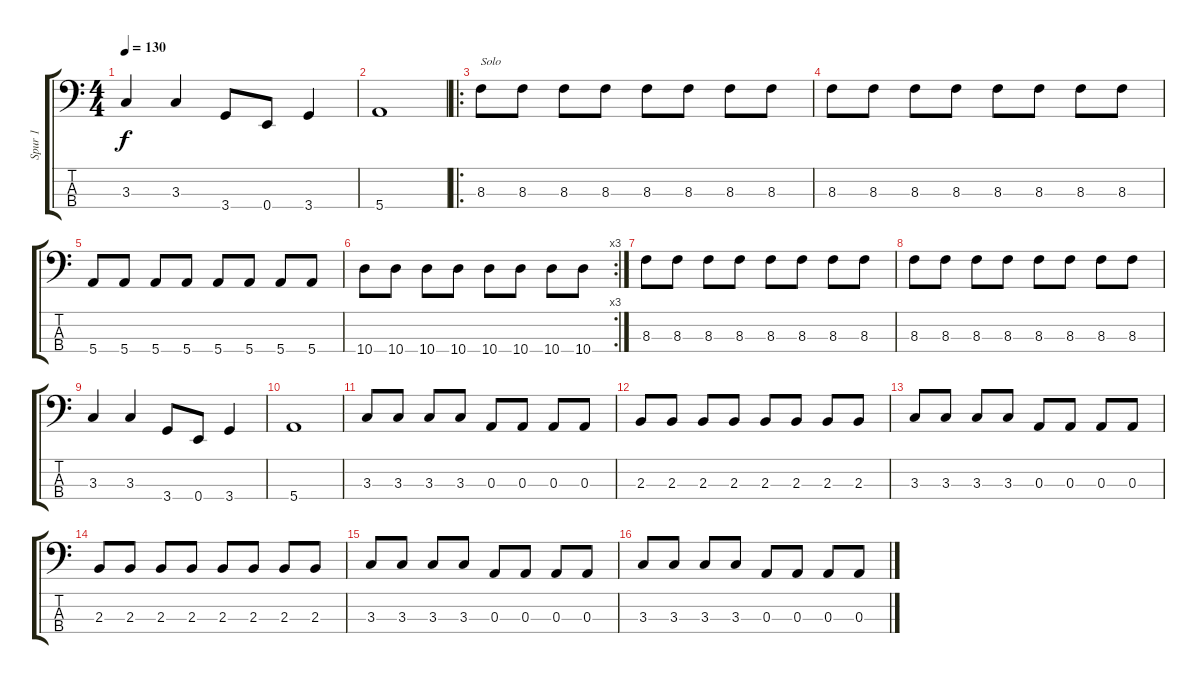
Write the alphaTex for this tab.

\track ("Spur 1" "Spur 1") {instrument electricbassfinger}
\staff {score tabs}
\tuning (G2 D2 A1 E1) {hide}
\ts (4 4)
\tempo 130
\clef f4
\ks c
3.3.4{dy f} 3.3.4 3.4.8 0.4.8 3.4.4 |
5.4.1 |
\ro
8.3.8{txt "Solo"} 8.3.8 8.3.8 8.3.8 8.3.8 8.3.8 8.3.8 8.3.8 |
8.3.8 8.3.8 8.3.8 8.3.8 8.3.8 8.3.8 8.3.8 8.3.8 |
5.4.8 5.4.8 5.4.8 5.4.8 5.4.8 5.4.8 5.4.8 5.4.8 |
\rc 3
10.4.8 10.4.8 10.4.8 10.4.8 10.4.8 10.4.8 10.4.8 10.4.8 |
8.3.8 8.3.8 8.3.8 8.3.8 8.3.8 8.3.8 8.3.8 8.3.8 |
8.3.8 8.3.8 8.3.8 8.3.8 8.3.8 8.3.8 8.3.8 8.3.8 |
3.3.4 3.3.4 3.4.8 0.4.8 3.4.4 |
5.4.1 |
3.3.8 3.3.8 3.3.8 3.3.8 0.3.8 0.3.8 0.3.8 0.3.8 |
2.3.8 2.3.8 2.3.8 2.3.8 2.3.8 2.3.8 2.3.8 2.3.8 |
3.3.8 3.3.8 3.3.8 3.3.8 0.3.8 0.3.8 0.3.8 0.3.8 |
2.3.8 2.3.8 2.3.8 2.3.8 2.3.8 2.3.8 2.3.8 2.3.8 |
3.3.8 3.3.8 3.3.8 3.3.8 0.3.8 0.3.8 0.3.8 0.3.8 |
3.3.8 3.3.8 3.3.8 3.3.8 0.3.8 0.3.8 0.3.8 0.3.8
